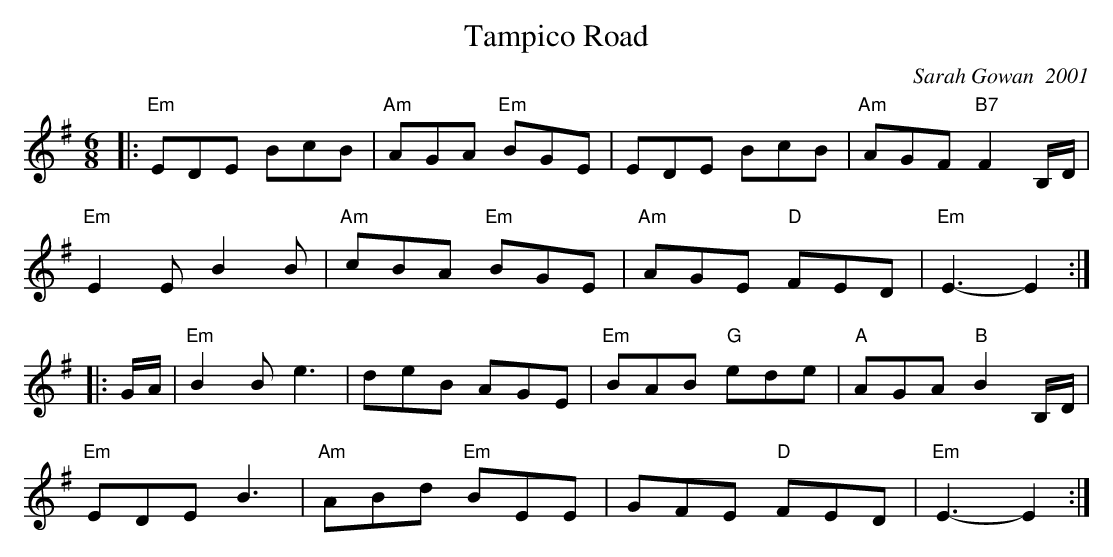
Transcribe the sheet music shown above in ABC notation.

X:1
T:Tampico Road
C:Sarah Gowan  2001
M:6/8
L:1/8
K:Em %Transposed from AM
|:"Em"EDE BcB|"Am"AGA "Em"BGE|EDE BcB|"Am"AGF "B7"F2 B,/2D/2|
"Em"E2EB2B|"Am"cBA "Em"BGE|"Am"AGE "D"FED|"Em"E3-E2:|
|:G/A/|"Em"B2B e3|deB AGE|"Em"BAB "G"ede|"A"AGA "B"B2B,/2D/2|
"Em"EDEB3|"Am"ABd "Em"BEE|GFE "D"FED|"Em"E3-E2:|
